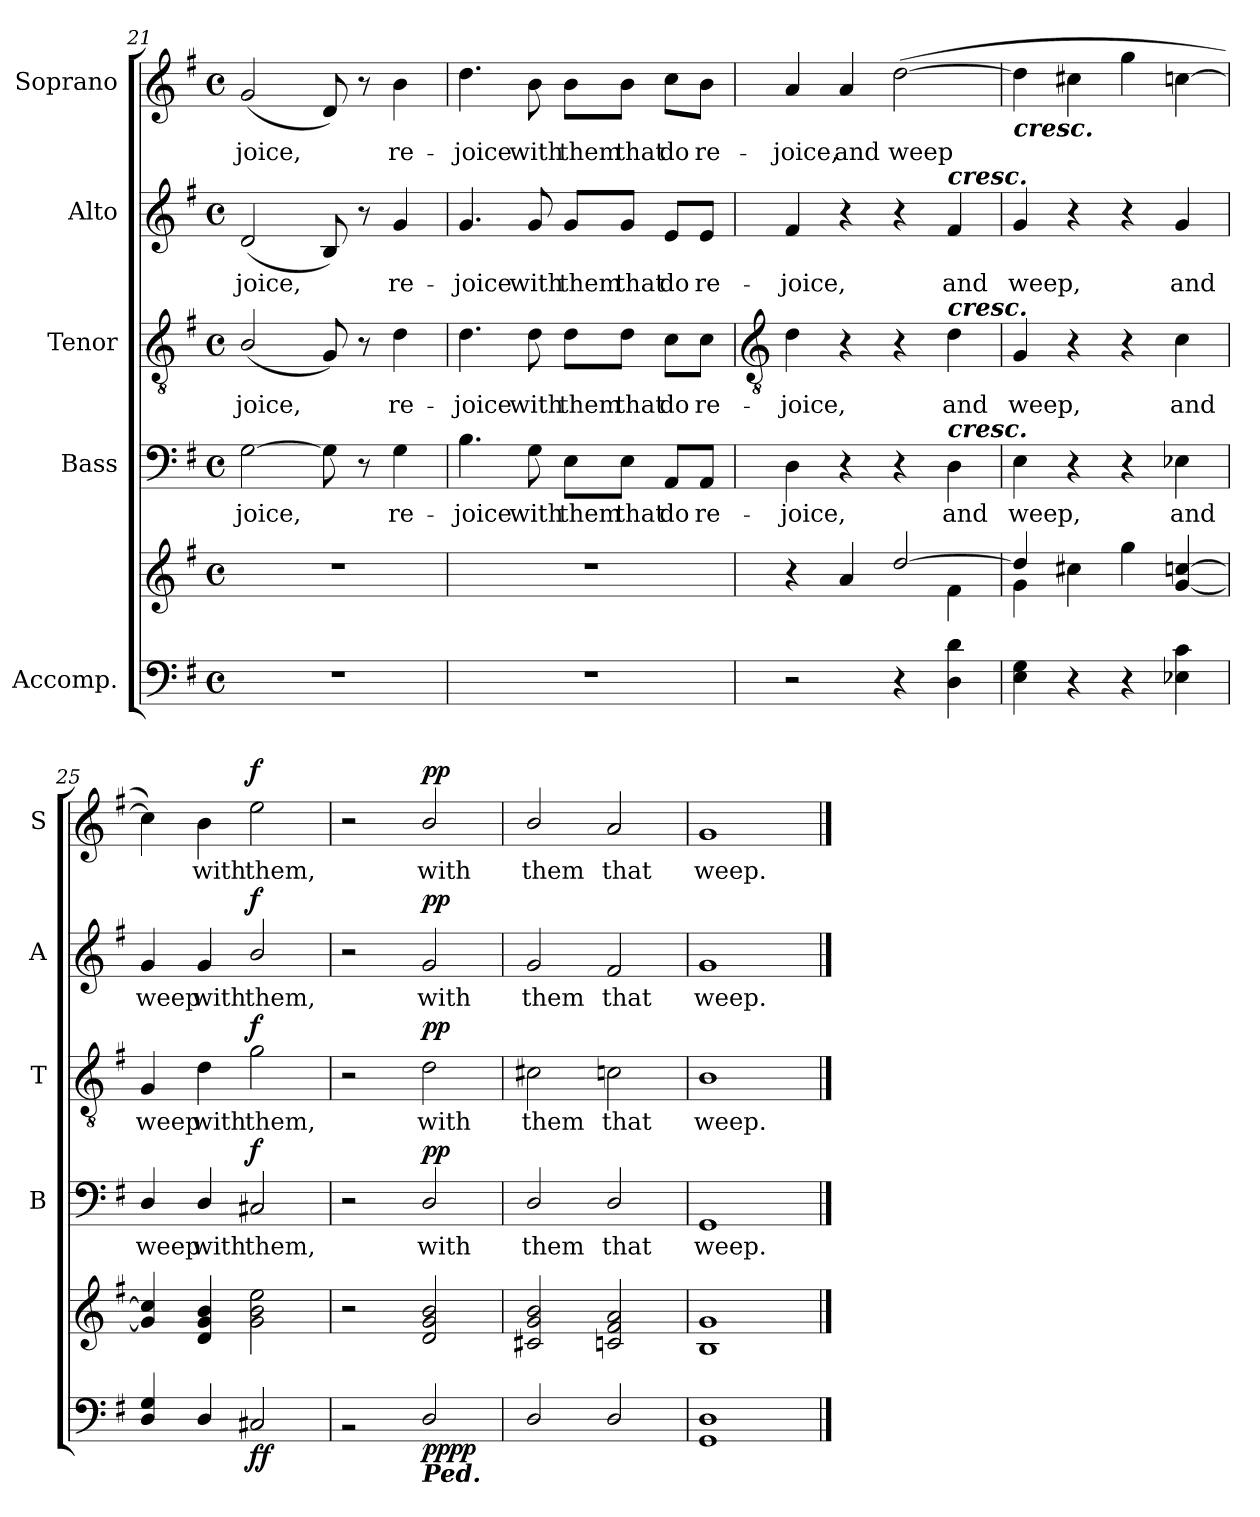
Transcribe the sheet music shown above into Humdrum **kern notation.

**kern	**kern	**dynam	**kern	**text	**dynam	**kern	**text	**dynam	**kern	**text	**dynam	**kern	**text	**dynam
*part5	*part5	*part5	*part4	*part4	*part4	*part3	*part3	*part3	*part2	*part2	*part2	*part1	*part1	*part1
*staff6	*staff5	*staff5/6	*staff4	*staff4	*staff4	*staff3	*staff3	*staff3	*staff2	*staff2	*staff2	*staff1	*staff1	*staff1
*I"Accomp.	*	*	*I"Bass	*	*	*I"Tenor	*	*	*I"Alto	*	*	*I"Soprano	*	*
*	*	*	*I'B	*	*	*I'T	*	*	*I'A	*	*	*I'S	*	*
*clefF4	*clefG2	*	*clefF4	*	*	*clefGv2	*	*	*clefG2	*	*	*clefG2	*	*
*k[f#]	*k[f#]	*	*k[f#]	*	*	*k[f#]	*	*	*k[f#]	*	*	*k[f#]	*	*
*G:	*G:	*	*G:	*	*	*G:	*	*	*G:	*	*	*G:	*	*
*M4/4	*M4/4	*	*M4/4	*	*	*M4/4	*	*	*M4/4	*	*	*M4/4	*	*
*met(c)	*met(c)	*	*met(c)	*	*	*met(c)	*	*	*met(c)	*	*	*met(c)	*	*
=21	=21	=21	=21	=21	=21	=21	=21	=21	=21	=21	=21	=21	=21	=21
!	!	!	!	!LO:LY:b	!	!	!LO:LY:b	!	!	!LO:LY:b	!	!	!LO:LY:b	!
1r	1r	.	[2G	-joice,	.	(<2B/	-joice,	.	(<2d	-joice,	.	(<2g	-joice,	.
.	.	.	8G]	.	.	8G)	.	.	8B)	.	.	8d)	.	.
.	.	.	8r	.	.	8r	.	.	8r	.	.	8r	.	.
!	!	!	!	!LO:LY:b	!	!	!LO:LY:b	!	!	!LO:LY:b	!	!	!LO:LY:b	!
.	.	.	4G	re-	.	4d	re-	.	4g	re-	.	4b	re-	.
=22	=22	=22	=22	=22	=22	=22	=22	=22	=22	=22	=22	=22	=22	=22
!	!	!	!	!LO:LY:b	!	!	!LO:LY:b	!	!	!LO:LY:b	!	!	!LO:LY:b	!
1r	1r	.	4.B	-joice	.	4.d	-joice	.	4.g	-joice	.	4.dd	-joice	.
!	!	!	!	!LO:LY:b	!	!	!LO:LY:b	!	!	!LO:LY:b	!	!	!LO:LY:b	!
.	.	.	8G	with	.	8d	with	.	8g	with	.	8b	with	.
!	!	!	!	!LO:LY:b	!	!	!LO:LY:b	!	!	!LO:LY:b	!	!	!LO:LY:b	!
.	.	.	8E\L	them	.	8d\L	them	.	8g/L	them	.	8b\L	them	.
!	!	!	!	!LO:LY:b	!	!	!LO:LY:b	!	!	!LO:LY:b	!	!	!LO:LY:b	!
.	.	.	8E\J	that	.	8d\J	that	.	8g/J	that	.	8b\J	that	.
!	!	!	!	!LO:LY:b	!	!	!LO:LY:b	!	!	!LO:LY:b	!	!	!LO:LY:b	!
.	.	.	8AA/L	do	.	8c\L	do	.	8e/L	do	.	8cc\L	do	.
!	!	!	!	!LO:LY:b	!	!	!LO:LY:b	!	!	!LO:LY:b	!	!	!LO:LY:b	!
.	.	.	8AA/J	re-	.	8c\J	re-	.	8e/J	re-	.	8b\J	re-	.
!!LO:LB:g=z
=23	=23	=23	=23	=23	=23	=23	=23	=23	=23	=23	=23	=23	=23	=23
*	*	*	*	*	*	*clefGv2	*	*	*	*	*	*	*	*
*^	*^	*	*	*	*	*	*	*	*	*	*	*	*	*
!	!	!	!	!	!	!LO:LY:b	!	!	!LO:LY:b	!	!	!LO:LY:b	!	!	!LO:LY:b	!
2.ryy	2r	4r	2.ryy	.	4D	-joice,	.	4d	-joice,	.	4f#	-joice,	.	4a	-joice,	.
!	!	!	!	!	!	!	!	!	!	!	!	!	!	!	!LO:LY:b	!
.	.	4a	.	.	4r	.	.	4r	.	.	4r	.	.	4a	and	.
!	!	!	!	!	!	!	!	!	!	!	!	!	!	!	!LO:LY:b	!
.	4r	[2dd/	.	.	4r	.	.	4r	.	.	4r	.	.	(>[2dd	weep	.
!	!	!	!	!	!	!	!	!	!	!	!LO:TX:a:Bi:t=cresc.	!	!	!	!	!
!	!	!	!	!	!	!	!	!LO:TX:a:Bi:t=cresc.	!	!	!	!	!	!	!	!
!	!	!	!	!	!LO:TX:a:Bi:t=cresc.	!	!	!	!	!	!	!	!	!	!	!
!	!	!	!	!	!	!LO:LY:b	!	!	!LO:LY:b	!	!	!LO:LY:b	!	!	!	!
4ryy	4D\ 4d\	.	4f#\	.	4D	and	.	4d	and	.	4f#	and	.	.	.	.
=24	=24	=24	=24	=24	=24	=24	=24	=24	=24	=24	=24	=24	=24	=24	=24	=24
!	!	!	!	!	!	!	!	!	!	!	!	!	!	!LO:TX:b:Bi:t=cresc.	!	!
!	!	!	!	!	!	!LO:LY:b	!	!	!LO:LY:b	!	!	!LO:LY:b	!	!	!	!
4ryy	4E\ 4G\	4dd/]	4g\	.	4E	weep,	.	4G	weep,	.	4g	weep,	.	4dd]	.	.
2.ryy	4r	4cc#X	2.ryy	.	4r	.	.	4r	.	.	4r	.	.	4cc#X	.	.
.	4r	4gg	.	.	4r	.	.	4r	.	.	4r	.	.	4gg	.	.
!	!	!	!	!	!	!LO:LY:b	!	!	!LO:LY:b	!	!	!LO:LY:b	!	!	!	!
.	4E-X\ 4c\	[4g [4ccn	.	.	4E-X	and	.	4c	and	.	4g	and	.	[4ccn	.	.
*	*	*v	*v	*	*	*	*	*	*	*	*	*	*	*	*	*
=25	=25	=25	=25	=25	=25	=25	=25	=25	=25	=25	=25	=25	=25	=25	=25
!	!	!	!	!	!LO:LY:b	!	!	!LO:LY:b	!	!	!LO:LY:b	!	!	!	!
1ryy	4D/ 4G/	4g] 4cc]	.	4D/	weep	.	4G	weep	.	4g	weep	.	4cc])	.	.
!	!	!	!	!	!LO:LY:b	!	!	!LO:LY:b	!	!	!LO:LY:b	!	!	!LO:LY:b	!
.	4D/	4d 4g 4b	.	4D/	with	.	4d	with	.	4g	with	.	4b	with	.
!	!	!	!LO:DY:b=2	!	!LO:LY:b	!	!	!LO:LY:b	!	!	!LO:LY:b	!	!	!LO:LY:b	!
!	!	!	!LO:DY:n=1:b	!	!	!LO:DY:b	!	!	!LO:DY:b	!	!	!LO:DY:b	!	!	!LO:DY:b
.	2C#X/	2g 2b 2ee	f f	2C#X	them,	f	2g	them,	f	2b/	them,	f	2ee	them,	f
=26	=26	=26	=26	=26	=26	=26	=26	=26	=26	=26	=26	=26	=26	=26	=26
1ryy	2r	2r	.	2r	.	.	2r	.	.	2r	.	.	2r	.	.
!	!LO:TX:b:Bi:t=Ped.	!	!	!	!	!	!	!	!	!	!	!	!	!	!
!	!	!	!LO:DY:b=2	!	!LO:LY:b	!	!	!LO:LY:b	!	!	!LO:LY:b	!	!	!LO:LY:b	!
!	!	!	!LO:DY:n=1:b	!	!	!LO:DY:b	!	!	!LO:DY:b	!	!	!LO:DY:b	!	!	!LO:DY:b
.	2D/	2d/ 2g/ 2b/	pp pp	2D/	with	pp	2d	with	pp	2g	with	pp	2b/	with	pp
=27	=27	=27	=27	=27	=27	=27	=27	=27	=27	=27	=27	=27	=27	=27	=27
!	!	!	!	!	!LO:LY:b	!	!	!LO:LY:b	!	!	!LO:LY:b	!	!	!LO:LY:b	!
1ryy	2D/	2c#X/ 2g/ 2b/	.	2D/	them	.	2c#X	them	.	2g	them	.	2b/	them	.
!	!	!	!	!	!LO:LY:b	!	!	!LO:LY:b	!	!	!LO:LY:b	!	!	!LO:LY:b	!
.	2D/	2cn 2f# 2a	.	2D/	that	.	2cn	that	.	2f#	that	.	2a	that	.
=28	=28	=28	=28	=28	=28	=28	=28	=28	=28	=28	=28	=28	=28	=28	=28
!	!	!	!	!	!LO:LY:b	!	!	!LO:LY:b	!	!	!LO:LY:b	!	!	!LO:LY:b	!
1ryy	1GG\ 1D\	1B 1g	.	1GG	weep.	.	1B	weep.	.	1g	weep.	.	1g	weep.	.
*v	*v	*	*	*	*	*	*	*	*	*	*	*	*	*	*
==	==	==	==	==	==	==	==	==	==	==	==	==	==	==
*-	*-	*-	*-	*-	*-	*-	*-	*-	*-	*-	*-	*-	*-	*-
